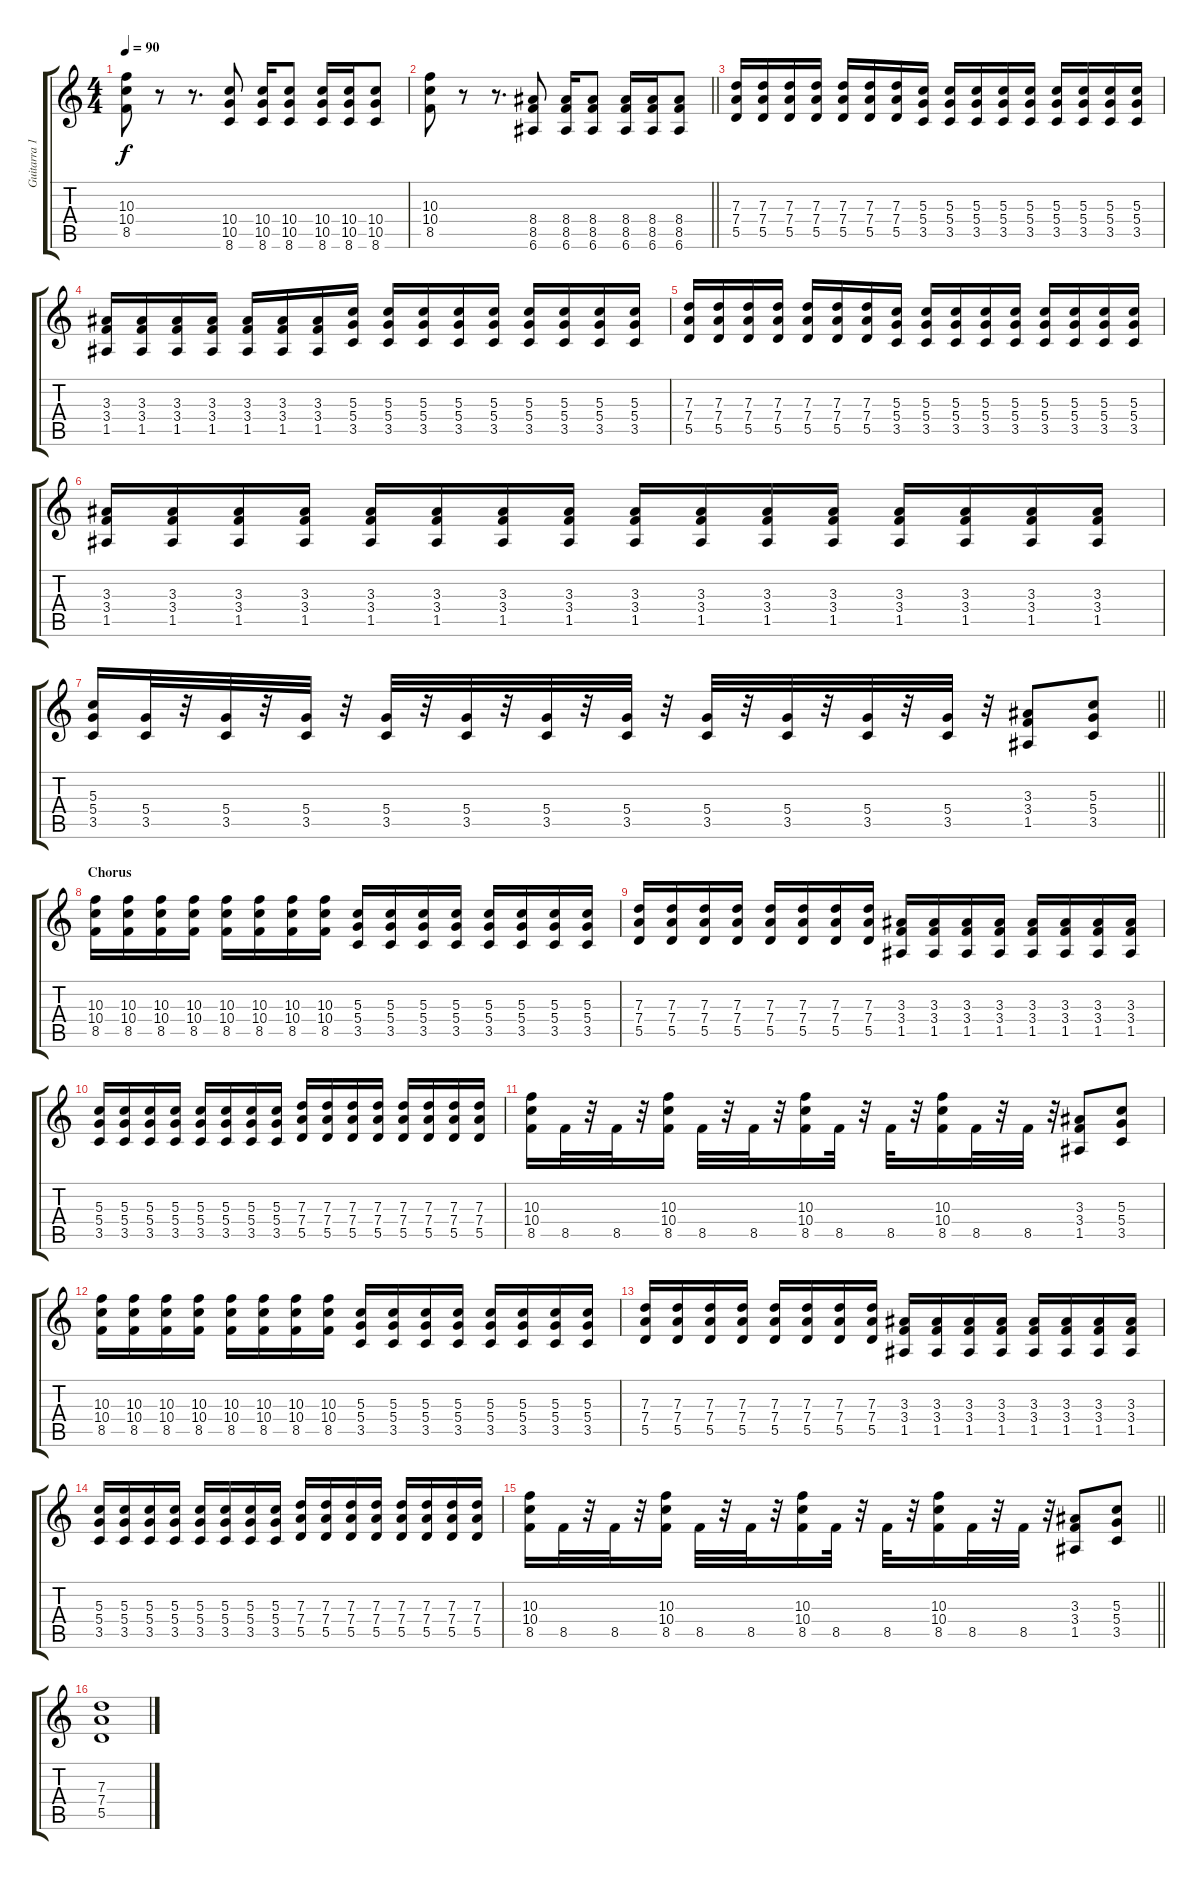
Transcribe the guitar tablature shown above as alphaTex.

\track ("Guitarra 1 - Mathias" "Guitarra 1") {instrument distortionguitar}
\staff {score tabs}
\tuning (E4 B3 G3 D3 A2 E2) {hide}
\ts (4 4)
\tempo 90
\clef g2
\ks c
(10.3 10.4 8.5).8{dy f} r.8 r.8{d} (10.4 10.5 8.6).8 (10.4 10.5 8.6).16 (10.4 10.5 8.6).8 (10.4 10.5 8.6).16 (10.4 10.5 8.6).16 (10.4 10.5 8.6).8 |
\barLineRight lightlight
(10.3 10.4 8.5).8 r.8 r.8{d} (8.4 8.5 6.6).8 (8.4 8.5 6.6).16 (8.4 8.5 6.6).8 (8.4 8.5 6.6).16 (8.4 8.5 6.6).16 (8.4 8.5 6.6).8 |
(7.3 7.4 5.5).16 (7.3 7.4 5.5).16 (7.3 7.4 5.5).16 (7.3 7.4 5.5).16 (7.3 7.4 5.5).16 (7.3 7.4 5.5).16 (7.3 7.4 5.5).16 (5.3 5.4 3.5).16 (5.3 5.4 3.5).16 (5.3 5.4 3.5).16 (5.3 5.4 3.5).16 (5.3 5.4 3.5).16 (5.3 5.4 3.5).16 (5.3 5.4 3.5).16 (5.3 5.4 3.5).16 (5.3 5.4 3.5).16 |
(3.3 3.4 1.5).16 (3.3 3.4 1.5).16 (3.3 3.4 1.5).16 (3.3 3.4 1.5).16 (3.3 3.4 1.5).16 (3.3 3.4 1.5).16 (3.3 3.4 1.5).16 (5.3 5.4 3.5).16 (5.3 5.4 3.5).16 (5.3 5.4 3.5).16 (5.3 5.4 3.5).16 (5.3 5.4 3.5).16 (5.3 5.4 3.5).16 (5.3 5.4 3.5).16 (5.3 5.4 3.5).16 (5.3 5.4 3.5).16 |
(7.3 7.4 5.5).16 (7.3 7.4 5.5).16 (7.3 7.4 5.5).16 (7.3 7.4 5.5).16 (7.3 7.4 5.5).16 (7.3 7.4 5.5).16 (7.3 7.4 5.5).16 (5.3 5.4 3.5).16 (5.3 5.4 3.5).16 (5.3 5.4 3.5).16 (5.3 5.4 3.5).16 (5.3 5.4 3.5).16 (5.3 5.4 3.5).16 (5.3 5.4 3.5).16 (5.3 5.4 3.5).16 (5.3 5.4 3.5).16 |
(3.3 3.4 1.5).16 (3.3 3.4 1.5).16 (3.3 3.4 1.5).16 (3.3 3.4 1.5).16 (3.3 3.4 1.5).16 (3.3 3.4 1.5).16 (3.3 3.4 1.5).16 (3.3 3.4 1.5).16 (3.3 3.4 1.5).16 (3.3 3.4 1.5).16 (3.3 3.4 1.5).16 (3.3 3.4 1.5).16 (3.3 3.4 1.5).16 (3.3 3.4 1.5).16 (3.3 3.4 1.5).16 (3.3 3.4 1.5).16 |
\barLineRight lightlight
(5.3 5.4 3.5).16 (5.4 3.5).32 r.32 (5.4 3.5).32 r.32 (5.4 3.5).32 r.32 (5.4 3.5).32 r.32 (5.4 3.5).32 r.32 (5.4 3.5).32 r.32 (5.4 3.5).32 r.32 (5.4 3.5).32 r.32 (5.4 3.5).32 r.32 (5.4 3.5).32 r.32 (5.4 3.5).32 r.32 (3.3 3.4 1.5).8 (5.3 5.4 3.5).8 |
\section ("" "Chorus")
(10.3 10.4 8.5).16 (10.3 10.4 8.5).16 (10.3 10.4 8.5).16 (10.3 10.4 8.5).16 (10.3 10.4 8.5).16 (10.3 10.4 8.5).16 (10.3 10.4 8.5).16 (10.3 10.4 8.5).16 (5.3 5.4 3.5).16 (5.3 5.4 3.5).16 (5.3 5.4 3.5).16 (5.3 5.4 3.5).16 (5.3 5.4 3.5).16 (5.3 5.4 3.5).16 (5.3 5.4 3.5).16 (5.3 5.4 3.5).16 |
(7.3 7.4 5.5).16 (7.3 7.4 5.5).16 (7.3 7.4 5.5).16 (7.3 7.4 5.5).16 (7.3 7.4 5.5).16 (7.3 7.4 5.5).16 (7.3 7.4 5.5).16 (7.3 7.4 5.5).16 (3.3 3.4 1.5).16 (3.3 3.4 1.5).16 (3.3 3.4 1.5).16 (3.3 3.4 1.5).16 (3.3 3.4 1.5).16 (3.3 3.4 1.5).16 (3.3 3.4 1.5).16 (3.3 3.4 1.5).16 |
(5.3 5.4 3.5).16 (5.3 5.4 3.5).16 (5.3 5.4 3.5).16 (5.3 5.4 3.5).16 (5.3 5.4 3.5).16 (5.3 5.4 3.5).16 (5.3 5.4 3.5).16 (5.3 5.4 3.5).16 (7.3 7.4 5.5).16 (7.3 7.4 5.5).16 (7.3 7.4 5.5).16 (7.3 7.4 5.5).16 (7.3 7.4 5.5).16 (7.3 7.4 5.5).16 (7.3 7.4 5.5).16 (7.3 7.4 5.5).16 |
(10.3 10.4 8.5).16 8.5.32 r.32 8.5.32 r.32 (10.3 10.4 8.5).16 8.5.32 r.32 8.5.32 r.32 (10.3 10.4 8.5).16 8.5.32 r.32 8.5.32 r.32 (10.3 10.4 8.5).16 8.5.32 r.32 8.5.32 r.32 (3.3 3.4 1.5).8 (5.3 5.4 3.5).8 |
(10.3 10.4 8.5).16 (10.3 10.4 8.5).16 (10.3 10.4 8.5).16 (10.3 10.4 8.5).16 (10.3 10.4 8.5).16 (10.3 10.4 8.5).16 (10.3 10.4 8.5).16 (10.3 10.4 8.5).16 (5.3 5.4 3.5).16 (5.3 5.4 3.5).16 (5.3 5.4 3.5).16 (5.3 5.4 3.5).16 (5.3 5.4 3.5).16 (5.3 5.4 3.5).16 (5.3 5.4 3.5).16 (5.3 5.4 3.5).16 |
(7.3 7.4 5.5).16 (7.3 7.4 5.5).16 (7.3 7.4 5.5).16 (7.3 7.4 5.5).16 (7.3 7.4 5.5).16 (7.3 7.4 5.5).16 (7.3 7.4 5.5).16 (7.3 7.4 5.5).16 (3.3 3.4 1.5).16 (3.3 3.4 1.5).16 (3.3 3.4 1.5).16 (3.3 3.4 1.5).16 (3.3 3.4 1.5).16 (3.3 3.4 1.5).16 (3.3 3.4 1.5).16 (3.3 3.4 1.5).16 |
(5.3 5.4 3.5).16 (5.3 5.4 3.5).16 (5.3 5.4 3.5).16 (5.3 5.4 3.5).16 (5.3 5.4 3.5).16 (5.3 5.4 3.5).16 (5.3 5.4 3.5).16 (5.3 5.4 3.5).16 (7.3 7.4 5.5).16 (7.3 7.4 5.5).16 (7.3 7.4 5.5).16 (7.3 7.4 5.5).16 (7.3 7.4 5.5).16 (7.3 7.4 5.5).16 (7.3 7.4 5.5).16 (7.3 7.4 5.5).16 |
\barLineRight lightlight
(10.3 10.4 8.5).16 8.5.32 r.32 8.5.32 r.32 (10.3 10.4 8.5).16 8.5.32 r.32 8.5.32 r.32 (10.3 10.4 8.5).16 8.5.32 r.32 8.5.32 r.32 (10.3 10.4 8.5).16 8.5.32 r.32 8.5.32 r.32 (3.3 3.4 1.5).8 (5.3 5.4 3.5).8 |
(7.3 7.4 5.5).1
